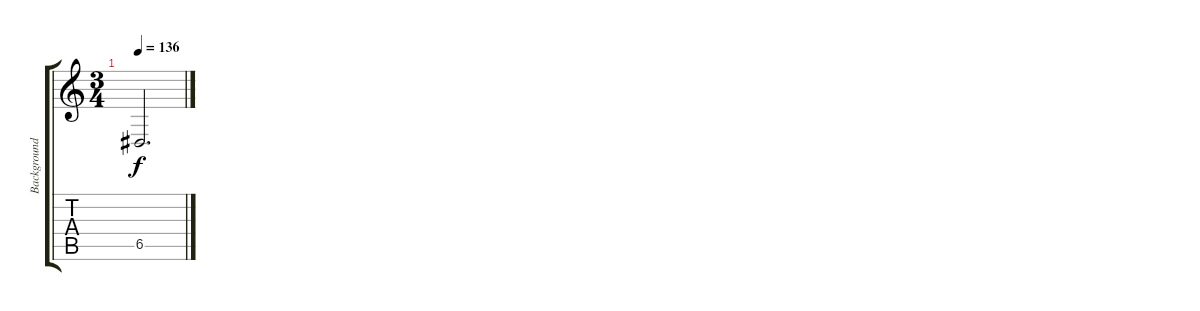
\track ("Background Vocals 2" "Background") {instrument choiraahs}
\staff {score tabs}
\tuning (E4 B3 G3 D3 A2 E2) {hide}
\ts (3 4)
\tempo 136
\clef g2
\ks c
6.5.2{d dy f}
